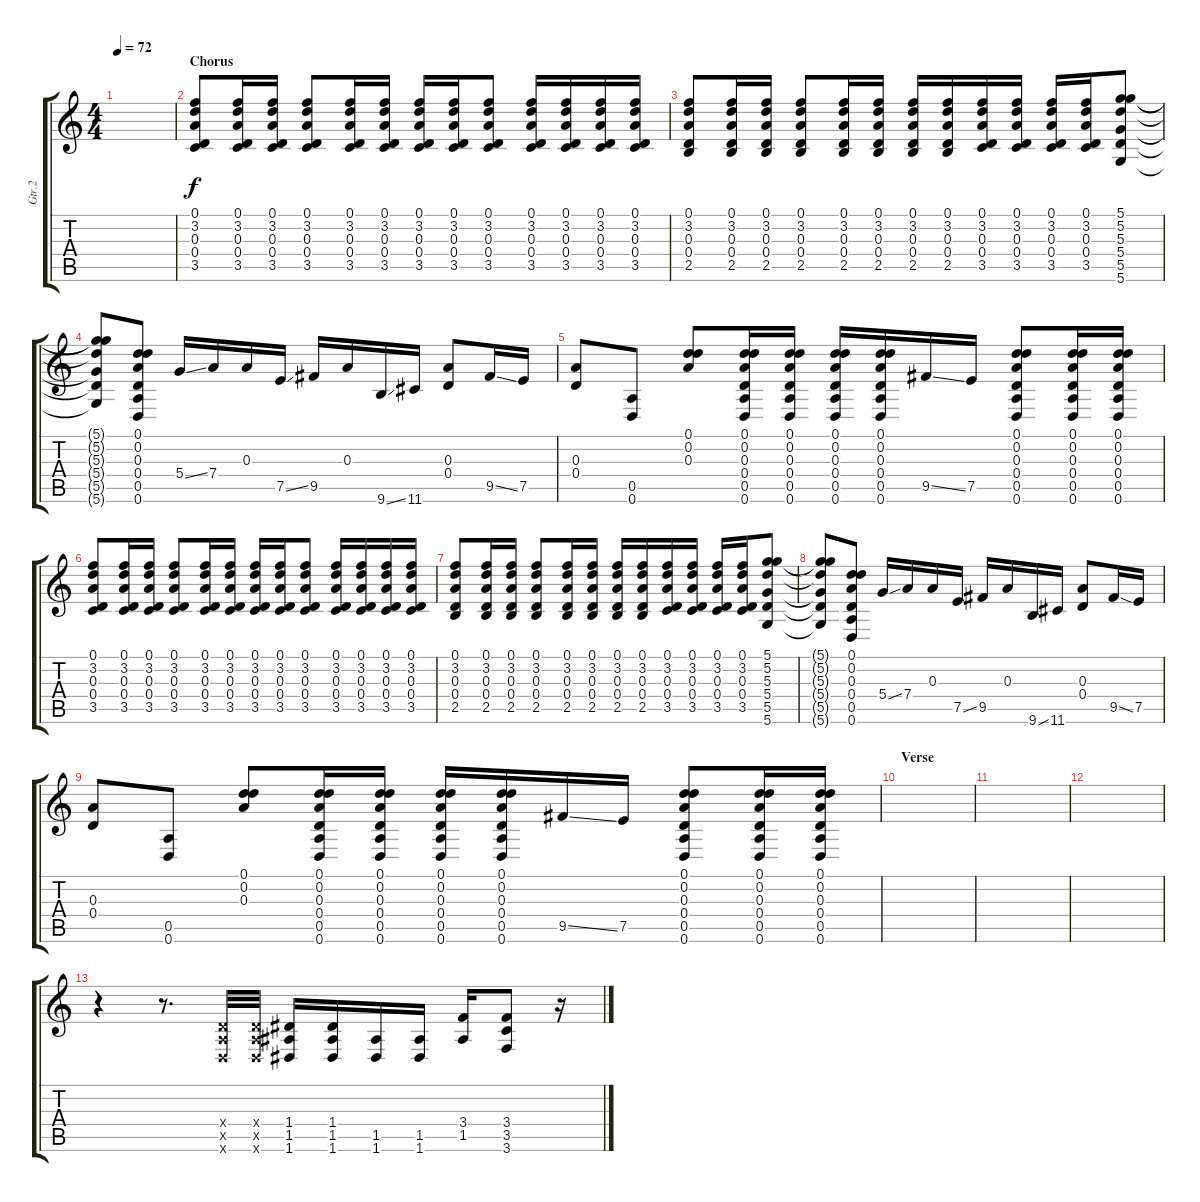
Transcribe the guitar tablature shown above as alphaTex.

\track ("Gtr.2" "Gtr.2") {instrument distortionguitar}
\staff {score tabs}
\tuning (D4 D4 A3 D3 A2 D2) {hide}
\ts (4 4)
\tempo 72
\clef g2
\ks c
|
\section ("" "Chorus")
(0.1 3.2 0.3 0.4 3.5).8 (0.1 3.2 0.3 0.4 3.5).16 (0.1 3.2 0.3 0.4 3.5).16 (0.1 3.2 0.3 0.4 3.5).8 (0.1 3.2 0.3 0.4 3.5).16 (0.1 3.2 0.3 0.4 3.5).16 (0.1 3.2 0.3 0.4 3.5).16 (0.1 3.2 0.3 0.4 3.5).16 (0.1 3.2 0.3 0.4 3.5).8 (0.1 3.2 0.3 0.4 3.5).16 (0.1 3.2 0.3 0.4 3.5).16 (0.1 3.2 0.3 0.4 3.5).16 (0.1 3.2 0.3 0.4 3.5).16 |
(0.1 3.2 0.3 0.4 2.5).8 (0.1 3.2 0.3 0.4 2.5).16 (0.1 3.2 0.3 0.4 2.5).16 (0.1 3.2 0.3 0.4 2.5).8 (0.1 3.2 0.3 0.4 2.5).16 (0.1 3.2 0.3 0.4 2.5).16 (0.1 3.2 0.3 0.4 2.5).16 (0.1 3.2 0.3 0.4 2.5).16 (0.1 3.2 0.3 0.4 3.5).16 (0.1 3.2 0.3 0.4 3.5).16 (0.1 3.2 0.3 0.4 3.5).16 (0.1 3.2 0.3 0.4 3.5).16 (5.1 5.2 5.3 5.4 5.5 5.6).8 |
(5.1{t} 5.2{t} 5.3{t} 5.4{t} 5.5{t} 5.6{t}).8 (0.1 0.2 0.3 0.4 0.5 0.6).8 5.4{ss}.16 7.4.16 0.3.16 7.5{ss}.16 9.5.16 0.3.16 9.6{ss}.16 11.6.16 (0.3 0.4).8 9.5{ss}.16 7.5.16 |
(0.3 0.4).8 (0.5 0.6).8 (0.1 0.2 0.3).8 (0.1 0.2 0.3 0.4 0.5 0.6).16 (0.1 0.2 0.3 0.4 0.5 0.6).16 (0.1 0.2 0.3 0.4 0.5 0.6).16 (0.1 0.2 0.3 0.4 0.5 0.6).16 9.5{ss}.16 7.5.16 (0.1 0.2 0.3 0.4 0.5 0.6).8 (0.1 0.2 0.3 0.4 0.5 0.6).16 (0.1 0.2 0.3 0.4 0.5 0.6).16 |
(0.1 3.2 0.3 0.4 3.5).8 (0.1 3.2 0.3 0.4 3.5).16 (0.1 3.2 0.3 0.4 3.5).16 (0.1 3.2 0.3 0.4 3.5).8 (0.1 3.2 0.3 0.4 3.5).16 (0.1 3.2 0.3 0.4 3.5).16 (0.1 3.2 0.3 0.4 3.5).16 (0.1 3.2 0.3 0.4 3.5).16 (0.1 3.2 0.3 0.4 3.5).8 (0.1 3.2 0.3 0.4 3.5).16 (0.1 3.2 0.3 0.4 3.5).16 (0.1 3.2 0.3 0.4 3.5).16 (0.1 3.2 0.3 0.4 3.5).16 |
(0.1 3.2 0.3 0.4 2.5).8 (0.1 3.2 0.3 0.4 2.5).16 (0.1 3.2 0.3 0.4 2.5).16 (0.1 3.2 0.3 0.4 2.5).8 (0.1 3.2 0.3 0.4 2.5).16 (0.1 3.2 0.3 0.4 2.5).16 (0.1 3.2 0.3 0.4 2.5).16 (0.1 3.2 0.3 0.4 2.5).16 (0.1 3.2 0.3 0.4 3.5).16 (0.1 3.2 0.3 0.4 3.5).16 (0.1 3.2 0.3 0.4 3.5).16 (0.1 3.2 0.3 0.4 3.5).16 (5.1 5.2 5.3 5.4 5.5 5.6).8 |
(5.1{t} 5.2{t} 5.3{t} 5.4{t} 5.5{t} 5.6{t}).8 (0.1 0.2 0.3 0.4 0.5 0.6).8 5.4{ss}.16 7.4.16 0.3.16 7.5{ss}.16 9.5.16 0.3.16 9.6{ss}.16 11.6.16 (0.3 0.4).8 9.5{ss}.16 7.5.16 |
(0.3 0.4).8 (0.5 0.6).8 (0.1 0.2 0.3).8 (0.1 0.2 0.3 0.4 0.5 0.6).16 (0.1 0.2 0.3 0.4 0.5 0.6).16 (0.1 0.2 0.3 0.4 0.5 0.6).16 (0.1 0.2 0.3 0.4 0.5 0.6).16 9.5{ss}.16 7.5.16 (0.1 0.2 0.3 0.4 0.5 0.6).8 (0.1 0.2 0.3 0.4 0.5 0.6).16 (0.1 0.2 0.3 0.4 0.5 0.6).16 |
\section ("" "Verse")
|
|
|
r.4 r.8{d} (0.4{x} 0.5{x} 0.6{x}).32 (0.4{x} 0.5{x} 0.6{x}).32 (1.4 1.5 1.6).16 (1.4 1.5 1.6).16 (1.5 1.6).16 (1.5 1.6).16 (3.4 1.5).16 (3.4 3.5 3.6).8 r.16
